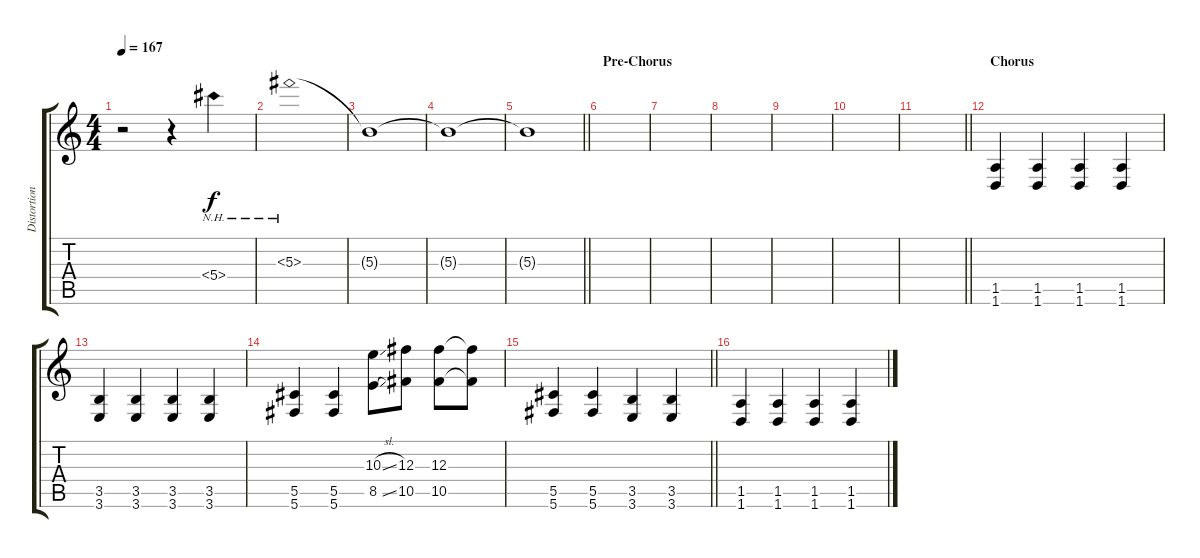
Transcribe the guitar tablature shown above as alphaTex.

\track ("Distortion Guitar [R]" "Distortion") {instrument distortionguitar}
\staff {score tabs}
\tuning (Eb4 Bb3 Gb3 Db3 Ab2 Db2) {hide}
\ts (4 4)
\tempo 167
\clef g2
\ks c
r.2{dy f volume 10} r.4 5.4{nh}.4 |
5.3{nh}.1{volume 0} |
5.3{t}.1 |
5.3{t}.1 |
\barLineRight lightlight
5.3{t}.1 |
\section ("" "Pre-Chorus")
|
|
|
|
|
\barLineRight lightlight
|
\section ("" "Chorus")
(1.5 1.6).4{volume 13} (1.5 1.6).4 (1.5 1.6).4 (1.5 1.6).4 |
(3.5 3.6).4 (3.5 3.6).4 (3.5 3.6).4 (3.5 3.6).4 |
(5.5 5.6).4 (5.5 5.6).4 (10.3{sl} 8.5{sl}).8 (12.3 10.5).8 (12.3 10.5).8 (12.3{t} 10.5{t}).8 |
\barLineRight lightlight
(5.5 5.6).4 (5.5 5.6).4 (3.5 3.6).4 (3.5 3.6).4 |
(1.5 1.6).4 (1.5 1.6).4 (1.5 1.6).4 (1.5 1.6).4
